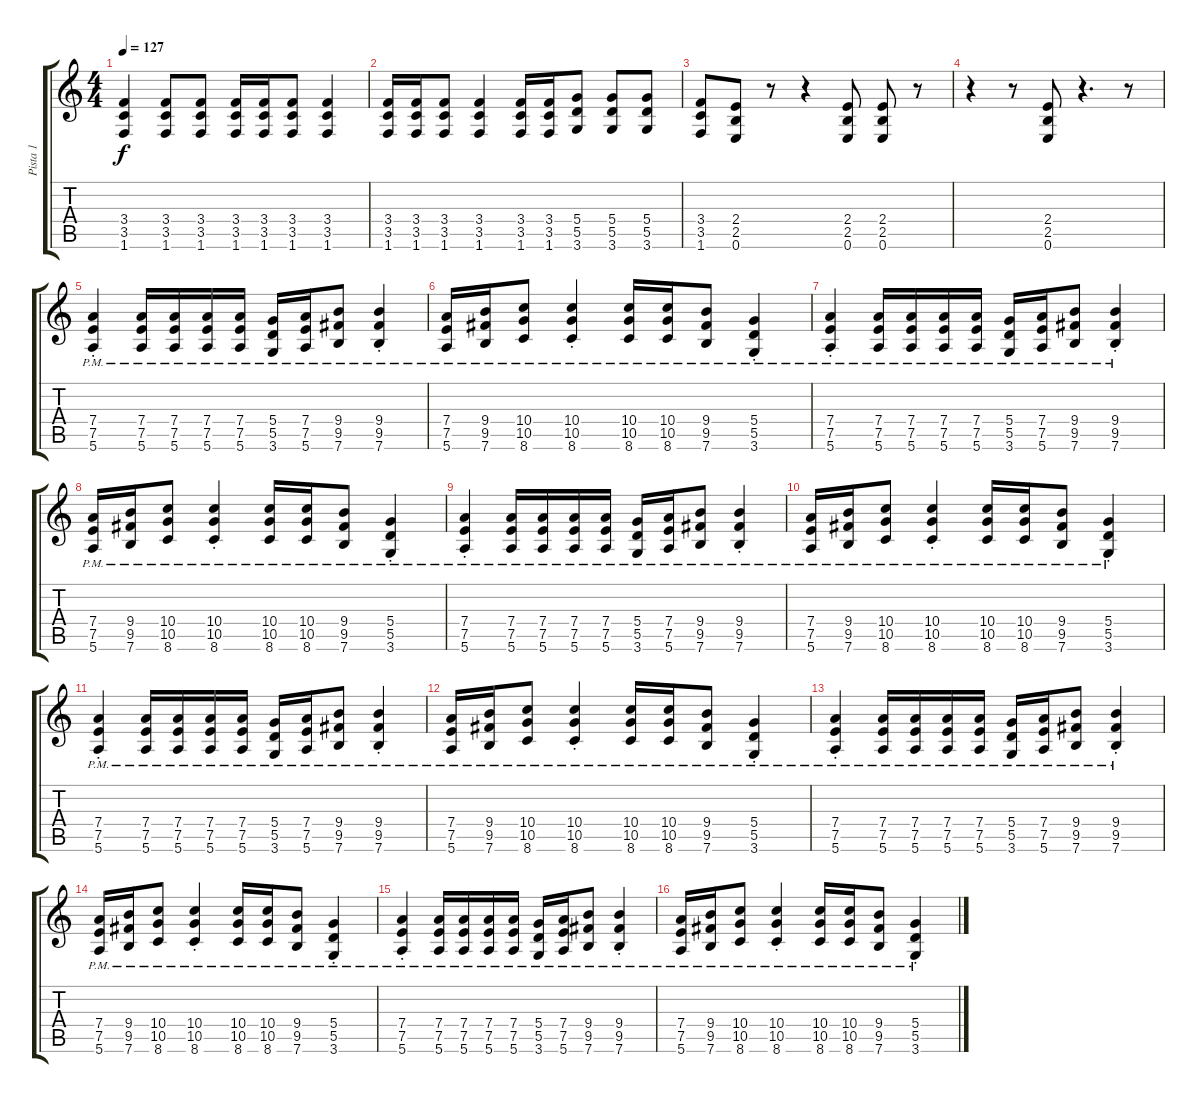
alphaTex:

\track ("Pista 1" "Pista 1") {instrument distortionguitar}
\staff {score tabs}
\tuning (E4 B3 G3 D3 A2 E2) {hide}
\ts (4 4)
\tempo 127
\clef g2
\ks c
(3.4 3.5 1.6).4{dy f} (3.4 3.5 1.6).8 (3.4 3.5 1.6).8 (3.4 3.5 1.6).16 (3.4 3.5 1.6).16 (3.4 3.5 1.6).8 (3.4 3.5 1.6).4 |
(3.4 3.5 1.6).16 (3.4 3.5 1.6).16 (3.4 3.5 1.6).8 (3.4 3.5 1.6).4 (3.4 3.5 1.6).16 (3.4 3.5 1.6).16 (5.4 5.5 3.6).8 (5.4 5.5 3.6).8 (5.4 5.5 3.6).8 |
(3.4 3.5 1.6).8 (2.4 2.5 0.6).8 r.8 r.4 (2.4 2.5 0.6).8 (2.4 2.5 0.6).8 r.8 |
r.4 r.8 (2.4 2.5 0.6).8 r.4{d} r.8 |
(7.4{pm st} 7.5{pm st} 5.6{pm st}).4 (7.4{pm} 7.5{pm} 5.6{pm}).16 (7.4{pm} 7.5{pm} 5.6{pm}).16 (7.4{pm} 7.5{pm} 5.6{pm}).16 (7.4{pm} 7.5{pm} 5.6{pm}).16 (5.4{pm} 5.5{pm} 3.6{pm}).16 (7.4{pm} 7.5{pm} 5.6{pm}).16 (9.4{pm} 9.5{pm} 7.6{pm}).8 (9.4{pm st} 9.5{pm st} 7.6{pm st}).4 |
(7.4{pm} 7.5{pm} 5.6{pm}).16 (9.4{pm} 9.5{pm} 7.6{pm}).16 (10.4{pm} 10.5{pm} 8.6{pm}).8 (10.4{pm st} 10.5{pm st} 8.6{pm st}).4 (10.4{pm} 10.5{pm} 8.6{pm}).16 (10.4{pm} 10.5{pm} 8.6{pm}).16 (9.4{pm} 9.5{pm} 7.6{pm}).8 (5.4{pm st} 5.5{pm st} 3.6{pm st}).4 |
(7.4{pm st} 7.5{pm st} 5.6{pm st}).4 (7.4{pm} 7.5{pm} 5.6{pm}).16 (7.4{pm} 7.5{pm} 5.6{pm}).16 (7.4{pm} 7.5{pm} 5.6{pm}).16 (7.4{pm} 7.5{pm} 5.6{pm}).16 (5.4{pm} 5.5{pm} 3.6{pm}).16 (7.4{pm} 7.5{pm} 5.6{pm}).16 (9.4{pm} 9.5{pm} 7.6{pm}).8 (9.4{pm st} 9.5{pm st} 7.6{pm st}).4 |
(7.4{pm} 7.5{pm} 5.6{pm}).16 (9.4{pm} 9.5{pm} 7.6{pm}).16 (10.4{pm} 10.5{pm} 8.6{pm}).8 (10.4{pm st} 10.5{pm st} 8.6{pm st}).4 (10.4{pm} 10.5{pm} 8.6{pm}).16 (10.4{pm} 10.5{pm} 8.6{pm}).16 (9.4{pm} 9.5{pm} 7.6{pm}).8 (5.4{pm st} 5.5{pm st} 3.6{pm st}).4 |
(7.4{pm st} 7.5{pm st} 5.6{pm st}).4 (7.4{pm} 7.5{pm} 5.6{pm}).16 (7.4{pm} 7.5{pm} 5.6{pm}).16 (7.4{pm} 7.5{pm} 5.6{pm}).16 (7.4{pm} 7.5{pm} 5.6{pm}).16 (5.4{pm} 5.5{pm} 3.6{pm}).16 (7.4{pm} 7.5{pm} 5.6{pm}).16 (9.4{pm} 9.5{pm} 7.6{pm}).8 (9.4{pm st} 9.5{pm st} 7.6{pm st}).4 |
(7.4{pm} 7.5{pm} 5.6{pm}).16 (9.4{pm} 9.5{pm} 7.6{pm}).16 (10.4{pm} 10.5{pm} 8.6{pm}).8 (10.4{pm st} 10.5{pm st} 8.6{pm st}).4 (10.4{pm} 10.5{pm} 8.6{pm}).16 (10.4{pm} 10.5{pm} 8.6{pm}).16 (9.4{pm} 9.5{pm} 7.6{pm}).8 (5.4{pm st} 5.5{pm st} 3.6{pm st}).4 |
(7.4{pm st} 7.5{pm st} 5.6{pm st}).4 (7.4{pm} 7.5{pm} 5.6{pm}).16 (7.4{pm} 7.5{pm} 5.6{pm}).16 (7.4{pm} 7.5{pm} 5.6{pm}).16 (7.4{pm} 7.5{pm} 5.6{pm}).16 (5.4{pm} 5.5{pm} 3.6{pm}).16 (7.4{pm} 7.5{pm} 5.6{pm}).16 (9.4{pm} 9.5{pm} 7.6{pm}).8 (9.4{pm st} 9.5{pm st} 7.6{pm st}).4 |
(7.4{pm} 7.5{pm} 5.6{pm}).16 (9.4{pm} 9.5{pm} 7.6{pm}).16 (10.4{pm} 10.5{pm} 8.6{pm}).8 (10.4{pm st} 10.5{pm st} 8.6{pm st}).4 (10.4{pm} 10.5{pm} 8.6{pm}).16 (10.4{pm} 10.5{pm} 8.6{pm}).16 (9.4{pm} 9.5{pm} 7.6{pm}).8 (5.4{pm st} 5.5{pm st} 3.6{pm st}).4 |
(7.4{pm st} 7.5{pm st} 5.6{pm st}).4 (7.4{pm} 7.5{pm} 5.6{pm}).16 (7.4{pm} 7.5{pm} 5.6{pm}).16 (7.4{pm} 7.5{pm} 5.6{pm}).16 (7.4{pm} 7.5{pm} 5.6{pm}).16 (5.4{pm} 5.5{pm} 3.6{pm}).16 (7.4{pm} 7.5{pm} 5.6{pm}).16 (9.4{pm} 9.5{pm} 7.6{pm}).8 (9.4{pm st} 9.5{pm st} 7.6{pm st}).4 |
(7.4{pm} 7.5{pm} 5.6{pm}).16 (9.4{pm} 9.5{pm} 7.6{pm}).16 (10.4{pm} 10.5{pm} 8.6{pm}).8 (10.4{pm st} 10.5{pm st} 8.6{pm st}).4 (10.4{pm} 10.5{pm} 8.6{pm}).16 (10.4{pm} 10.5{pm} 8.6{pm}).16 (9.4{pm} 9.5{pm} 7.6{pm}).8 (5.4{pm st} 5.5{pm st} 3.6{pm st}).4 |
(7.4{pm st} 7.5{pm st} 5.6{pm st}).4 (7.4{pm} 7.5{pm} 5.6{pm}).16 (7.4{pm} 7.5{pm} 5.6{pm}).16 (7.4{pm} 7.5{pm} 5.6{pm}).16 (7.4{pm} 7.5{pm} 5.6{pm}).16 (5.4{pm} 5.5{pm} 3.6{pm}).16 (7.4{pm} 7.5{pm} 5.6{pm}).16 (9.4{pm} 9.5{pm} 7.6{pm}).8 (9.4{pm st} 9.5{pm st} 7.6{pm st}).4 |
(7.4{pm} 7.5{pm} 5.6{pm}).16 (9.4{pm} 9.5{pm} 7.6{pm}).16 (10.4{pm} 10.5{pm} 8.6{pm}).8 (10.4{pm st} 10.5{pm st} 8.6{pm st}).4 (10.4{pm} 10.5{pm} 8.6{pm}).16 (10.4{pm} 10.5{pm} 8.6{pm}).16 (9.4{pm} 9.5{pm} 7.6{pm}).8 (5.4{pm st} 5.5{pm st} 3.6{pm st}).4
